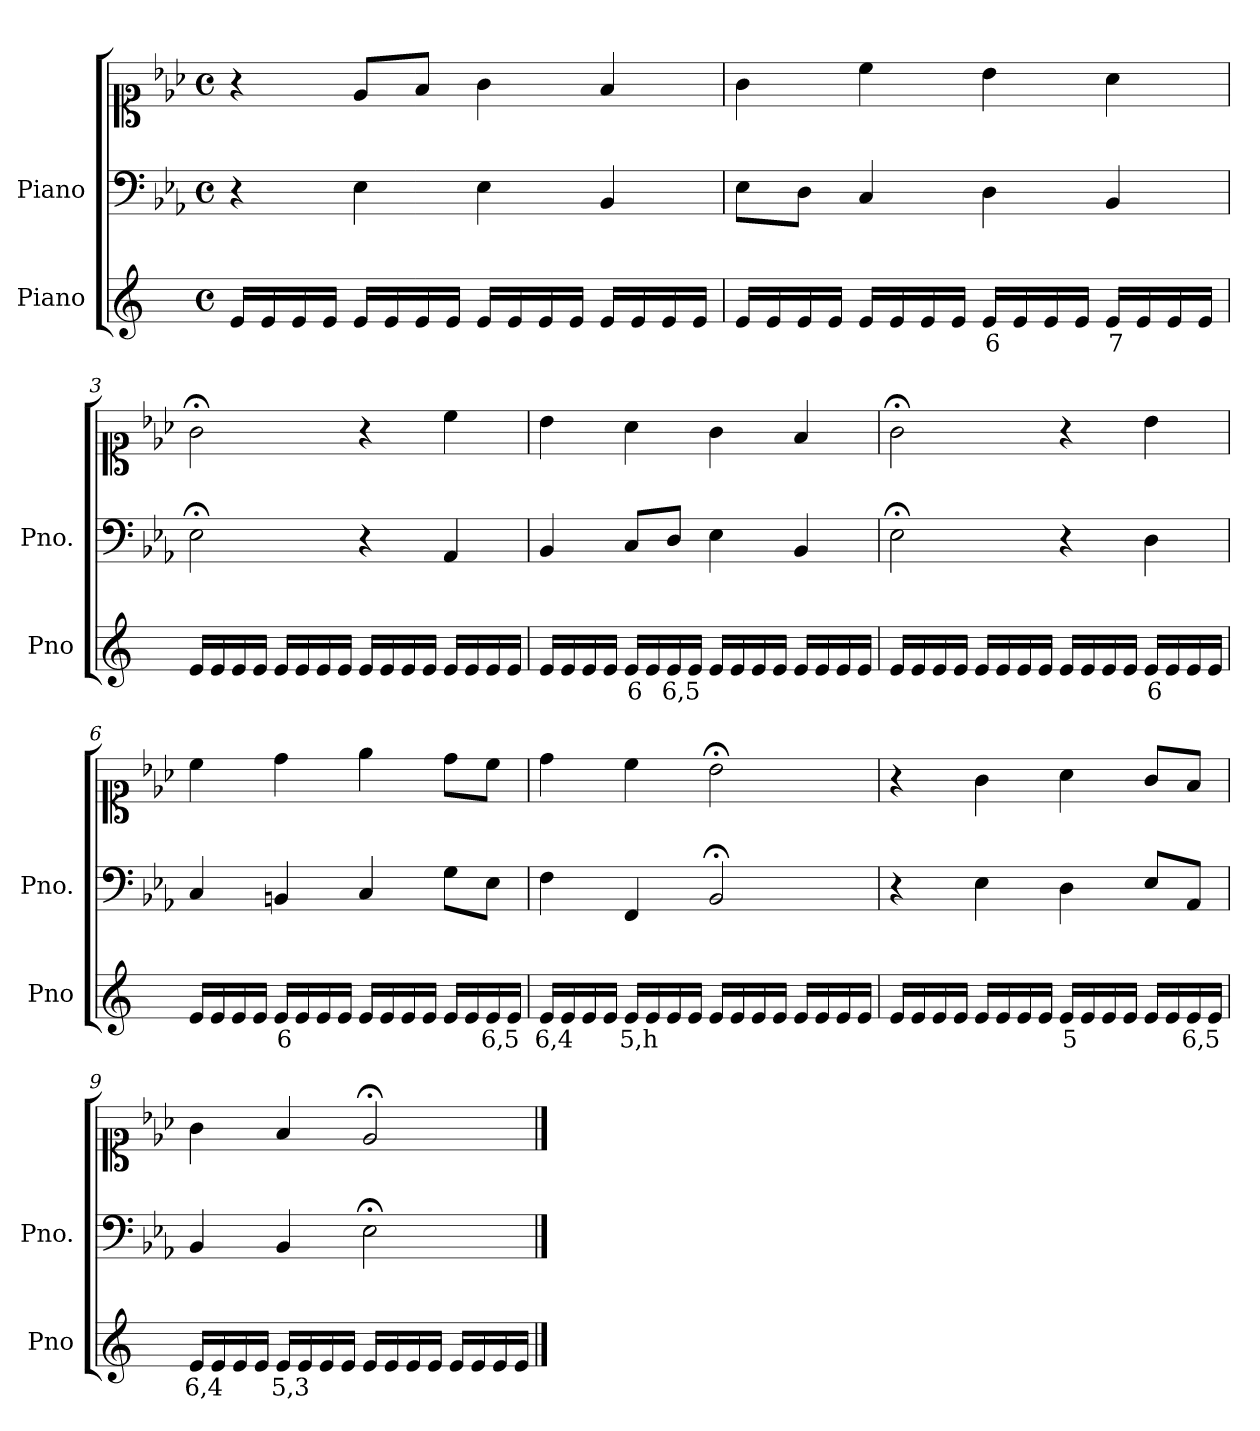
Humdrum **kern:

**kern	**text	**kern	**kern
*part2	*part2	*part1	*part1
*staff3	*staff3	*staff2	*staff1
*I"Piano	*	*I"Piano	*
*I'Pno	*	*I'Pno.	*
*clefG2	*	*clefF4	*clefC1
*k[]	*	*k[b-e-a-]	*k[b-e-a-]
*M4/4	*	*M4/4	*M4/4
*met(c)	*	*met(c)	*met(c)
=1	=1	=1	=1
16e/LL	.	4r	4r
16e/	.	.	.
16e/	.	.	.
16e/JJ	.	.	.
16e/LL	.	4E-\	8e-/L
16e/	.	.	.
16e/	.	.	8f/J
16e/JJ	.	.	.
16e/LL	.	4E-\	4g\
16e/	.	.	.
16e/	.	.	.
16e/JJ	.	.	.
16e/LL	.	4BB-/	4f/
16e/	.	.	.
16e/	.	.	.
16e/JJ	.	.	.
=2	=2	=2	=2
16e/LL	.	8E-\L	4g\
16e/	.	.	.
!	!LO:LY:b	!	!
16e/	_	8D\J	.
16e/JJ	.	.	.
16e/LL	.	4C/	4cc\
16e/	.	.	.
16e/	.	.	.
16e/JJ	.	.	.
!	!LO:LY:b	!	!
16e/LL	6	4D\	4b-\
16e/	.	.	.
16e/	.	.	.
16e/JJ	.	.	.
!	!LO:LY:b	!	!
16e/LL	7	4BB-/	4a-\
16e/	.	.	.
16e/	.	.	.
16e/JJ	.	.	.
=3	=3	=3	=3
16e/LL	.	2E-;<\	2g;<\
16e/	.	.	.
16e/	.	.	.
16e/JJ	.	.	.
16e/LL	.	.	.
16e/	.	.	.
16e/	.	.	.
16e/JJ	.	.	.
16e/LL	.	4r	4r
16e/	.	.	.
16e/	.	.	.
16e/JJ	.	.	.
16e/LL	.	4AA-/	4cc\
16e/	.	.	.
16e/	.	.	.
16e/JJ	.	.	.
=4	=4	=4	=4
16e/LL	.	4BB-/	4b-\
16e/	.	.	.
16e/	.	.	.
16e/JJ	.	.	.
!	!LO:LY:b	!	!
16e/LL	6	8C/L	4a-\
16e/	.	.	.
!	!LO:LY:b	!	!
16e/	6,5	8D/J	.
16e/JJ	.	.	.
16e/LL	.	4E-\	4g\
16e/	.	.	.
16e/	.	.	.
16e/JJ	.	.	.
16e/LL	.	4BB-/	4f/
16e/	.	.	.
16e/	.	.	.
16e/JJ	.	.	.
=5	=5	=5	=5
16e/LL	.	2E-;<\	2g;<\
16e/	.	.	.
16e/	.	.	.
16e/JJ	.	.	.
16e/LL	.	.	.
16e/	.	.	.
16e/	.	.	.
16e/JJ	.	.	.
16e/LL	.	4r	4r
16e/	.	.	.
16e/	.	.	.
16e/JJ	.	.	.
!	!LO:LY:b	!	!
16e/LL	6	4D\	4b-\
16e/	.	.	.
16e/	.	.	.
16e/JJ	.	.	.
=6	=6	=6	=6
16e/LL	.	4C/	4cc\
16e/	.	.	.
16e/	.	.	.
16e/JJ	.	.	.
!	!LO:LY:b	!	!
16e/LL	6	4BBn/	4dd\
16e/	.	.	.
16e/	.	.	.
16e/JJ	.	.	.
16e/LL	.	4C/	4ee-\
16e/	.	.	.
16e/	.	.	.
16e/JJ	.	.	.
16e/LL	.	8G\L	8dd\L
16e/	.	.	.
!	!LO:LY:b	!	!
16e/	6,5	8E-\J	8cc\J
16e/JJ	.	.	.
=7	=7	=7	=7
!	!LO:LY:b	!	!
16e/LL	6,4	4F\	4dd\
16e/	.	.	.
16e/	.	.	.
16e/JJ	.	.	.
!	!LO:LY:b	!	!
16e/LL	5,h	4FF/	4cc\
16e/	.	.	.
16e/	.	.	.
16e/JJ	.	.	.
16e/LL	.	2BB-;</	2b-;<\
16e/	.	.	.
16e/	.	.	.
16e/JJ	.	.	.
16e/LL	.	.	.
16e/	.	.	.
16e/	.	.	.
16e/JJ	.	.	.
=8	=8	=8	=8
16e/LL	.	4r	4r
16e/	.	.	.
16e/	.	.	.
16e/JJ	.	.	.
16e/LL	.	4E-\	4g\
16e/	.	.	.
16e/	.	.	.
16e/JJ	.	.	.
!	!LO:LY:b	!	!
16e/LL	5	4D\	4a-\
16e/	.	.	.
16e/	.	.	.
16e/JJ	.	.	.
16e/LL	.	8E-/L	8g/L
16e/	.	.	.
!	!LO:LY:b	!	!
16e/	6,5	8AA-/J	8f/J
16e/JJ	.	.	.
=9	=9	=9	=9
!	!LO:LY:b	!	!
16e/LL	6,4	4BB-/	4g\
16e/	.	.	.
16e/	.	.	.
16e/JJ	.	.	.
!	!LO:LY:b	!	!
16e/LL	5,3	4BB-/	4f/
16e/	.	.	.
16e/	.	.	.
16e/JJ	.	.	.
16e/LL	.	2E-;<\	2e-;</
16e/	.	.	.
16e/	.	.	.
16e/JJ	.	.	.
16e/LL	.	.	.
16e/	.	.	.
16e/	.	.	.
16e/JJ	.	.	.
==	==	==	==
*-	*-	*-	*-
